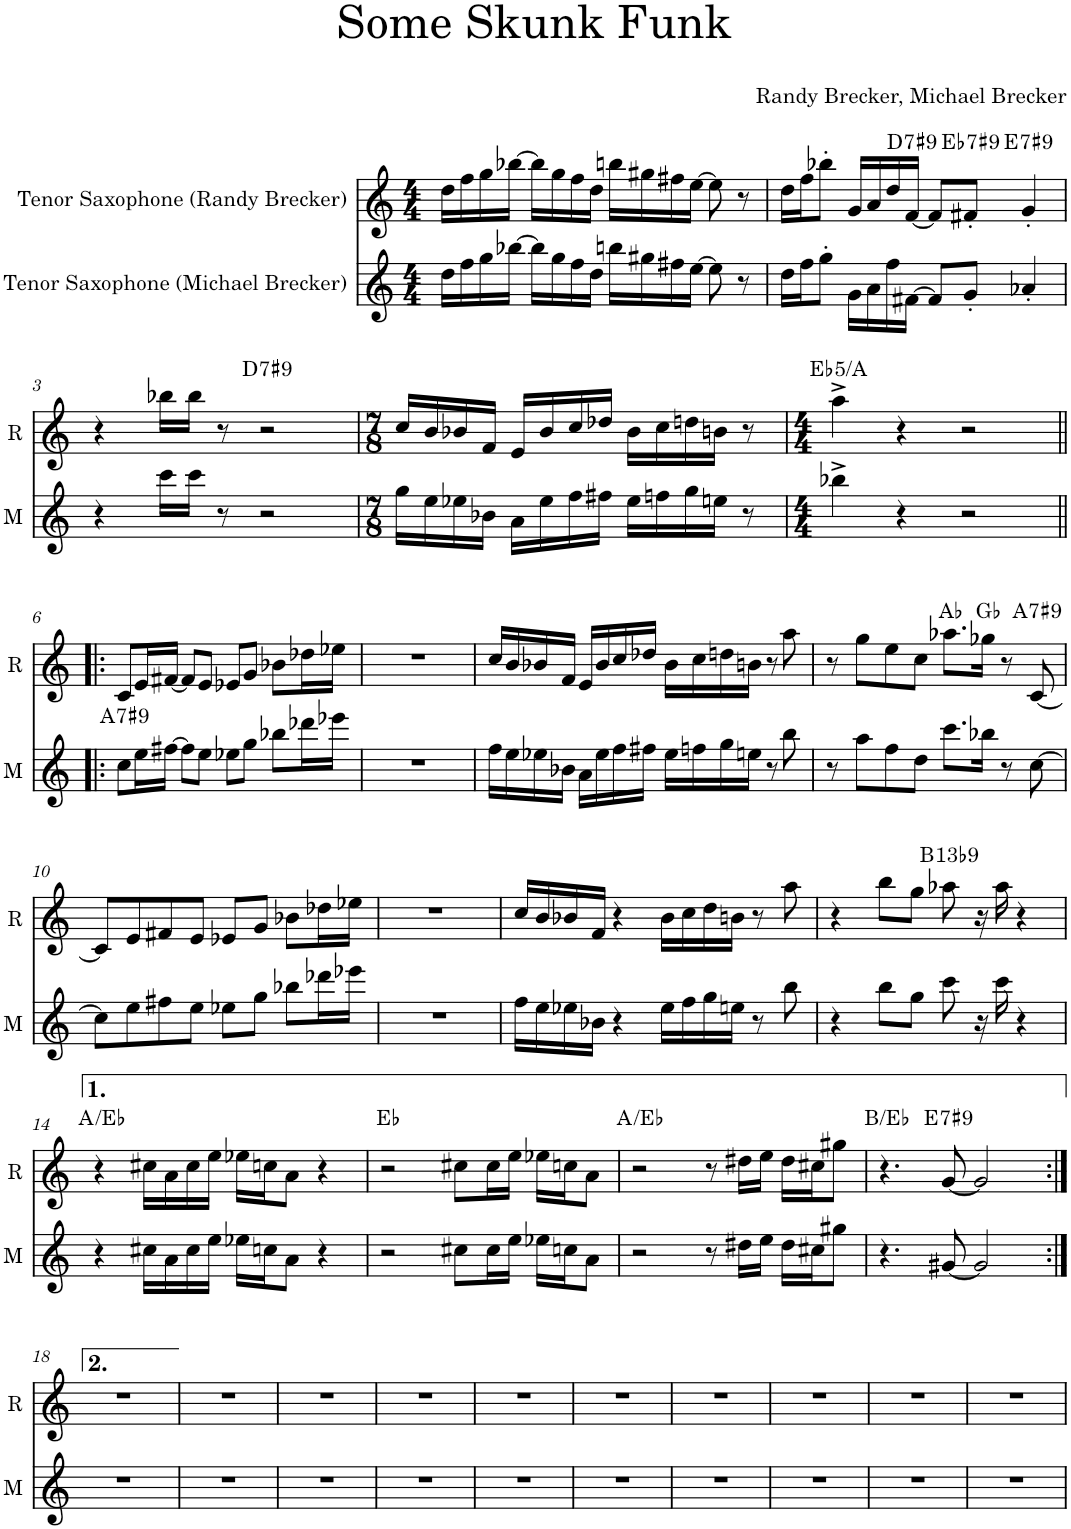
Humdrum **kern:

**kern	**harte	**kern	**harte
*part2	*part2	*part1	*part1
*staff2	*	*staff1	*
*I"Tenor Saxophone (Michael Brecker)	*	*I"Tenor Saxophone (Randy Brecker)	*
*I'M	*	*I'R	*
*clefG2	*	*clefG2	*
*Trd8c14	*	*Trd8c14	*
*k[]	*	*k[]	*
*M4/4	*	*M4/4	*
=1	=1	=1	=1
16dd\LL	.	16dd\LL	.
16ff\	.	16ff\	.
16gg\	.	16gg\	.
[16bb-X\JJ	.	[16bb-X\JJ	.
16bb-\LL]	.	16bb-\LL]	.
16gg\	.	16gg\	.
16ff\	.	16ff\	.
16dd\JJ	.	16dd\JJ	.
16bbn\LL	.	16bbn\LL	.
16gg#X\	.	16gg#X\	.
16ff#X\	.	16ff#X\	.
[16ee\JJ	.	[16ee\JJ	.
8ee\]	.	8ee\]	.
8r	.	8r	.
=2	=2	=2	=2
16dd\LL	.	16dd\LL	.
16ff\J	.	16ff\J	.
8gg'\J	.	8bb-X'\J	.
16g\LL	.	16g/LL	.
16a\	.	16a/	.
16ff\	.	16dd/	.
!	!	!	!LO:H:kt=7
[16f#X\JJ	.	[16f/JJ	D:7(#9)
8f#/L]	.	8f/L]	.
!	!	!	!LO:H:kt=7
8g'/J	.	8f#X'/J	Eb:7(#9)
!	!	!	!LO:H:kt=7
4a-X'/	.	4g'/	E:7(#9)
!!LO:LB:g=z
=3	=3	=3	=3
4r	.	4r	.
16ccc\LL	.	16bb-X\LL	.
16ccc\JJ	.	16bb-\JJ	.
8r	.	8r	.
!	!	!	!LO:H:kt=7
2r	.	2r	D:7(#9)
=4	=4	=4	=4
*M7/8	*	*M7/8	*
16gg\LL	.	16cc/LL	.
16ee\	.	16b/	.
16ee-X\	.	16b-X/	.
16b-X\JJ	.	16f/JJ	.
16a\LL	.	16e/LL	.
16ee-\	.	16b-/	.
16ff\	.	16cc/	.
16ff#X\JJ	.	16dd-X/JJ	.
16ee-\LL	.	16b-\LL	.
16ffn\	.	16cc\	.
16gg\	.	16ddn\	.
16een\JJ	.	16bn\JJ	.
8r	.	8r	.
=5	=5	=5	=5
*M4/4	*	*M4/4	*
!	!	!	!LO:H:kt=5
4bb-X^\	.	4aa^\	Eb:(1,5)/#4
4r	.	4r	.
2r	.	2r	.
!!LO:LB:g=z
=6!|:	=6!|:	=6!|:	=6!|:
!	!LO:H:kt=7	!	!
8cc\L	A:7(#9)	8c/L	.
16ee\L	.	16e/L	.
[16ff#X\JJ	.	[16f#X/JJ	.
8ff#\L]	.	8f#/L]	.
8ee\J	.	8e/J	.
8ee-X\L	.	8e-X/L	.
8gg\J	.	8g/J	.
8bb-X\L	.	8b-X\L	.
16ddd-X\L	.	16dd-X\L	.
16eee-X\JJ	.	16ee-X\JJ	.
=7	=7	=7	=7
1r	.	1r	.
=8	=8	=8	=8
16ff\LL	.	16cc/LL	.
16ee\	.	16b/	.
16ee-X\	.	16b-X/	.
16b-X\JJ	.	16f/JJ	.
16a\LL	.	16e/LL	.
16ee-\	.	16b-/	.
16ff\	.	16cc/	.
16ff#X\JJ	.	16dd-X/JJ	.
16ee-\LL	.	16b-\LL	.
16ffn\	.	16cc\	.
16gg\	.	16ddn\	.
16een\JJ	.	16bn\JJ	.
8r	.	8r	.
8bb\	.	8aa\	.
=9	=9	=9	=9
8r	.	8r	.
8aa\L	.	8gg\L	.
8ff\	.	8ee\	.
8dd\J	.	8cc\J	.
8.ccc\L	.	8.aa-X\L	Ab:maj
16bb-X\Jk	.	16gg-X\Jk	Gb:maj
8r	.	8r	.
!	!	!	!LO:H:kt=7
[8cc\	.	[8c/	A:7(#9)
!!LO:LB:g=z
=10	=10	=10	=10
8cc\L]	.	8c/L]	.
8ee\	.	8e/	.
8ff#X\	.	8f#X/	.
8ee\J	.	8e/J	.
8ee-X\L	.	8e-X/L	.
8gg\J	.	8g/J	.
8bb-X\L	.	8b-X\L	.
16ddd-X\L	.	16dd-X\L	.
16eee-X\JJ	.	16ee-X\JJ	.
=11	=11	=11	=11
1r	.	1r	.
=12	=12	=12	=12
16ff\LL	.	16cc/LL	.
16ee\	.	16b/	.
16ee-X\	.	16b-X/	.
16b-X\JJ	.	16f/JJ	.
4r	.	4r	.
16ee-\LL	.	16b-\LL	.
16ff\	.	16cc\	.
16gg\	.	16dd\	.
16een\JJ	.	16bn\JJ	.
8r	.	8r	.
8bb\	.	8aa\	.
=13	=13	=13	=13
4r	.	4r	.
8bb\L	.	8bb\L	.
8gg\J	.	8gg\J	.
!	!	!	!LO:H:kt=13
8ccc\	.	8aa-X\	B:(3,5,b7,b9,11,13)
16r	.	16r	.
16ccc\	.	16aa-\	.
4r	.	4r	.
!!LO:LB:g=z
=14	=14	=14	=14
4r	.	4r	A:maj/b5
16cc#X\LL	.	16cc#X\LL	.
16a\	.	16a\	.
16cc#\	.	16cc#\	.
16ee\JJ	.	16ee\JJ	.
16ee-X\LL	.	16ee-X\LL	.
16ccn\J	.	16ccn\J	.
8a\J	.	8a\J	.
4r	.	4r	.
=15	=15	=15	=15
2r	.	2r	Eb:maj
8cc#X\L	.	8cc#X\L	.
16cc#\L	.	16cc#\L	.
16ee\JJ	.	16ee\JJ	.
16ee-X\LL	.	16ee-X\LL	.
16ccn\J	.	16ccn\J	.
8a\J	.	8a\J	.
=16	=16	=16	=16
2r	.	2r	A:maj/b5
8r	.	8r	.
16dd#X\LL	.	16dd#X\LL	.
16ee\JJ	.	16ee\JJ	.
16dd#\LL	.	16dd#\LL	.
16cc#X\J	.	16cc#X\J	.
8gg#X\J	.	8gg#X\J	.
=17	=17	=17	=17
4.r	.	4.r	B:maj/b4
!	!	!	!LO:H:kt=7
[8g#X/	.	[8g/	E:7(#9)
2g#/]	.	2g/]	.
!!LO:LB:g=z
=18:|!	=18:|!	=18:|!	=18:|!
1r	.	1r	.
=19	=19	=19	=19
1r	.	1r	.
=20	=20	=20	=20
1r	.	1r	.
=21	=21	=21	=21
1r	.	1r	.
=22	=22	=22	=22
1r	.	1r	.
=23	=23	=23	=23
1r	.	1r	.
=24	=24	=24	=24
1r	.	1r	.
=25	=25	=25	=25
1r	.	1r	.
=26	=26	=26	=26
1r	.	1r	.
=27	=27	=27	=27
1r	.	1r	.
=	=	=	=
*-	*-	*-	*-
